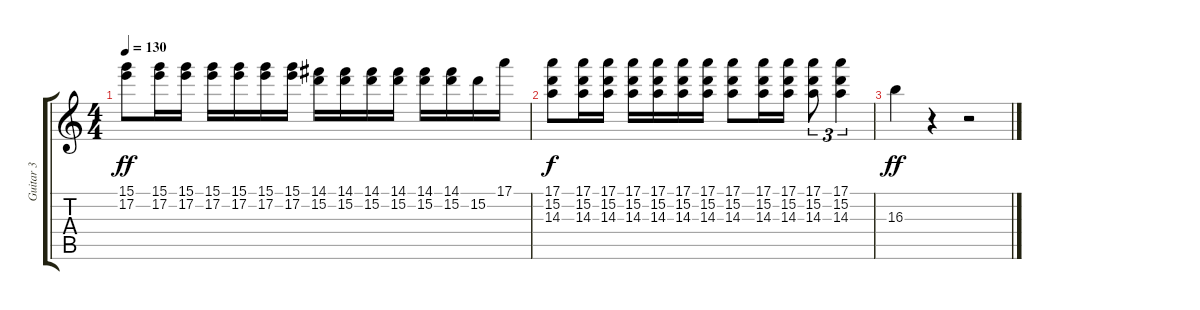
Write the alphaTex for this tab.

\track ("Guitar 3" "Guitar 3") {instrument distortionguitar}
\staff {score tabs}
\tuning (E4 B3 G3 D3 A2 E2) {hide}
\ts (4 4)
\tempo 130
\clef g2
\ks c
(15.1 17.2).8{dy ff} (15.1 17.2).16 (15.1 17.2).16 (15.1 17.2).16 (15.1 17.2).16 (15.1 17.2).16 (15.1 17.2).16 (14.1 15.2).16 (14.1 15.2).16 (14.1 15.2).16 (14.1 15.2).16 (14.1 15.2).16 (14.1 15.2).16 15.2.16 17.1.16 |
(17.1 15.2 14.3).8{dy f} (17.1 15.2 14.3).16 (17.1 15.2 14.3).16 (17.1 15.2 14.3).16 (17.1 15.2 14.3).16 (17.1 15.2 14.3).16 (17.1 15.2 14.3).16 (17.1 15.2 14.3).8 (17.1 15.2 14.3).16 (17.1 15.2 14.3).16 (17.1 15.2 14.3).8{tu (3 2)} (17.1 15.2 14.3).4{tu (3 2)} |
16.3.4{dy ff} r.4 r.2
